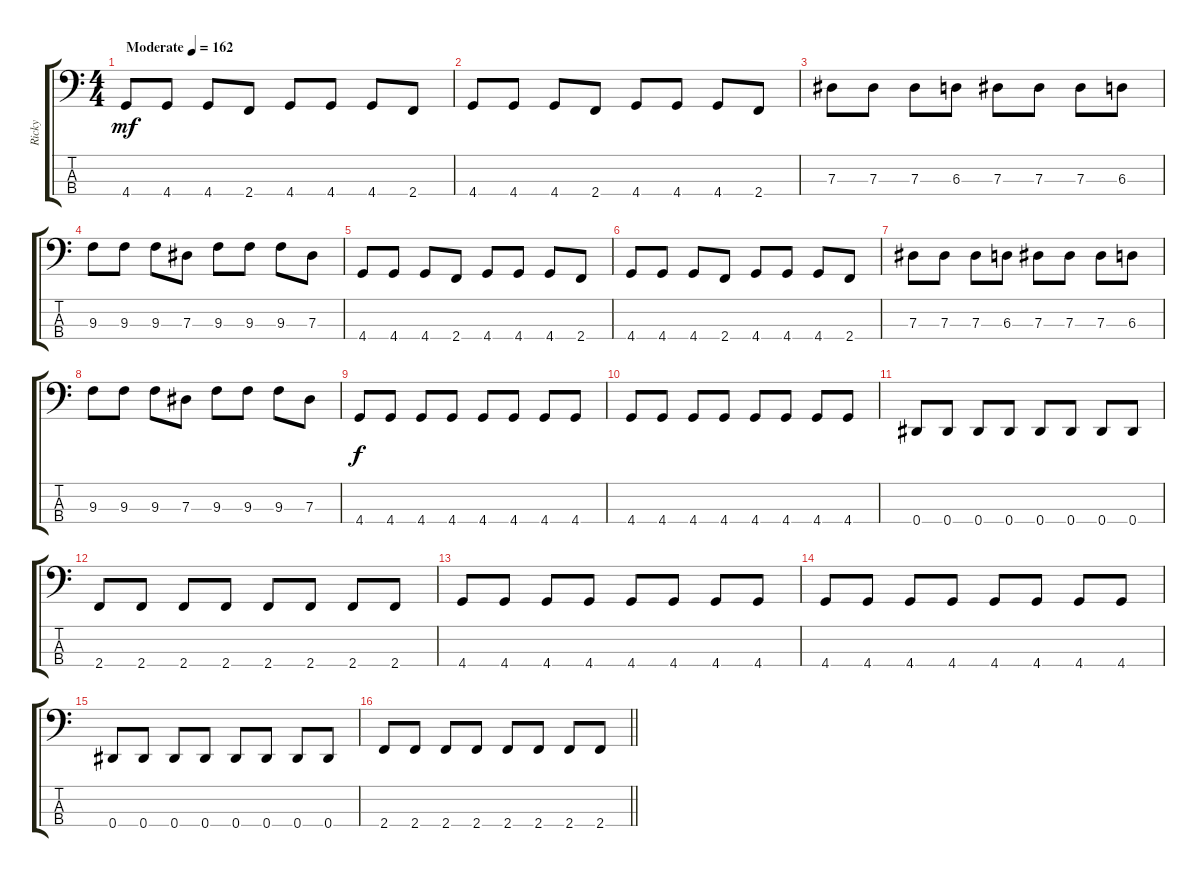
\track ("Ricky" "Ricky") {instrument acousticbass}
\staff {score tabs}
\tuning (Gb2 Db2 Ab1 Eb1) {hide}
\ts (4 4)
\tempo (162 "Moderate")
\clef f4
\ks c
4.4.8{dy mf instrument acousticbass} 4.4.8 4.4.8 2.4.8 4.4.8 4.4.8 4.4.8 2.4.8 |
4.4.8 4.4.8 4.4.8 2.4.8 4.4.8 4.4.8 4.4.8 2.4.8 |
7.3.8 7.3.8 7.3.8 6.3.8 7.3.8 7.3.8 7.3.8 6.3.8 |
9.3.8 9.3.8 9.3.8 7.3.8 9.3.8 9.3.8 9.3.8 7.3.8 |
4.4.8 4.4.8 4.4.8 2.4.8 4.4.8 4.4.8 4.4.8 2.4.8 |
4.4.8 4.4.8 4.4.8 2.4.8 4.4.8 4.4.8 4.4.8 2.4.8 |
7.3.8 7.3.8 7.3.8 6.3.8 7.3.8 7.3.8 7.3.8 6.3.8 |
9.3.8 9.3.8 9.3.8 7.3.8 9.3.8 9.3.8 9.3.8 7.3.8 |
4.4.8{dy f} 4.4.8 4.4.8 4.4.8 4.4.8 4.4.8 4.4.8 4.4.8 |
4.4.8 4.4.8 4.4.8 4.4.8 4.4.8 4.4.8 4.4.8 4.4.8 |
0.4.8 0.4.8 0.4.8 0.4.8 0.4.8 0.4.8 0.4.8 0.4.8 |
2.4.8 2.4.8 2.4.8 2.4.8 2.4.8 2.4.8 2.4.8 2.4.8 |
4.4.8 4.4.8 4.4.8 4.4.8 4.4.8 4.4.8 4.4.8 4.4.8 |
4.4.8 4.4.8 4.4.8 4.4.8 4.4.8 4.4.8 4.4.8 4.4.8 |
0.4.8 0.4.8 0.4.8 0.4.8 0.4.8 0.4.8 0.4.8 0.4.8 |
\barLineRight lightlight
2.4.8 2.4.8 2.4.8 2.4.8 2.4.8 2.4.8 2.4.8 2.4.8
